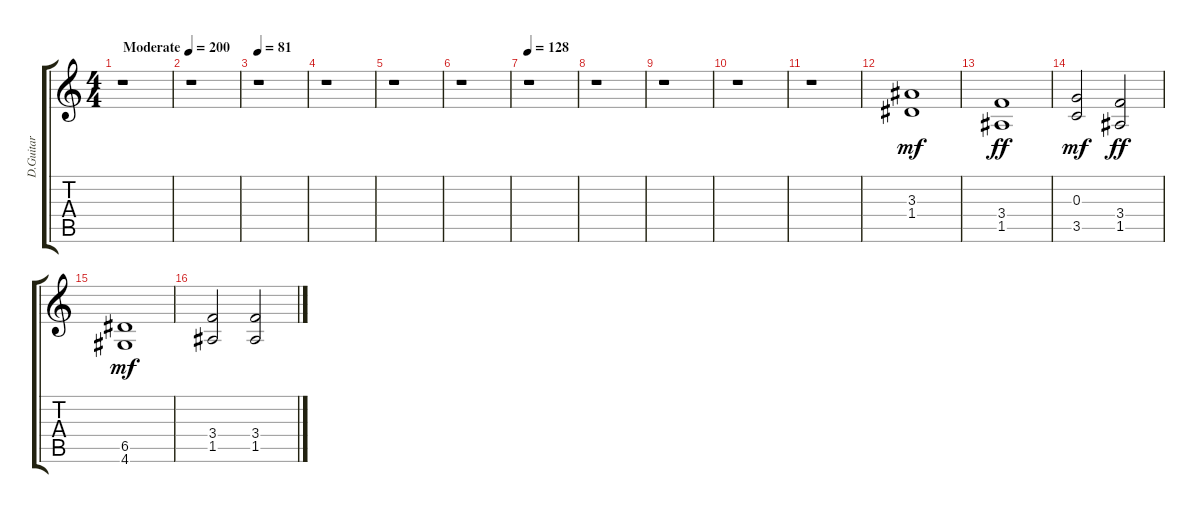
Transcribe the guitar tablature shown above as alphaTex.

\track ("D.Guitar" "D.Guitar") {instrument distortionguitar}
\staff {score tabs}
\tuning (E4 B3 G3 D3 A2 E2) {hide}
\ts (4 4)
\tempo (200 "Moderate")
\clef g2
\ks c
r.1{dy mf instrument distortionguitar} |
r.1 |
\tempo 81
r.1 |
r.1 |
r.1 |
r.1 |
\tempo 128
r.1 |
r.1 |
r.1 |
r.1 |
r.1 |
(3.3 1.4).1{balance 10} |
(3.4 1.5).1{dy ff} |
(0.3 3.5).2{dy mf} (3.4 1.5).2{dy ff} |
(6.5 4.6).1{dy mf} |
(3.4 1.5).2 (3.4 1.5).2
